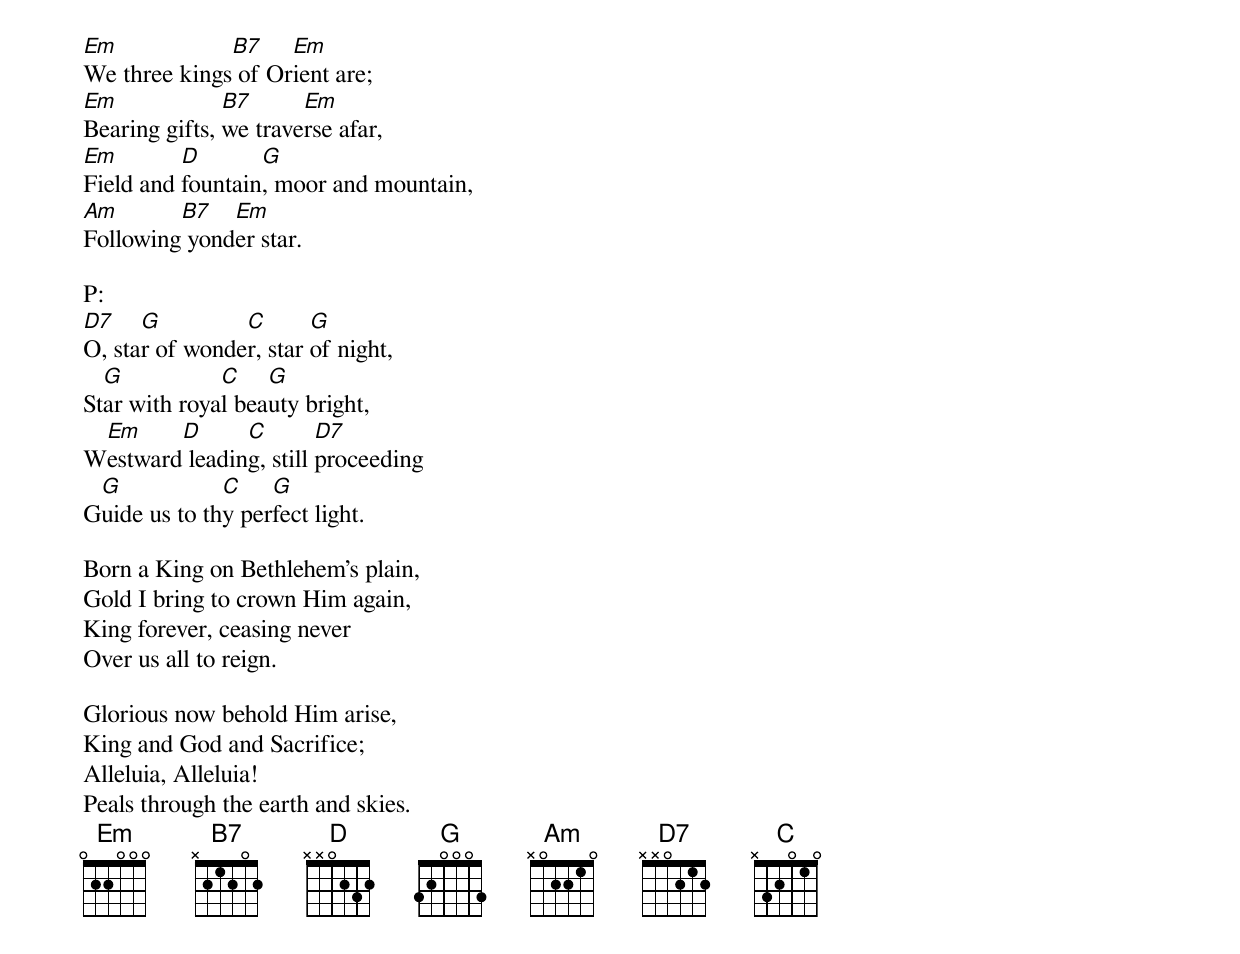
[Em]We three kings[B7] of Or[Em]ient are;
[Em]Bearing gifts, [B7]we trave[Em]rse afar,
[Em]Field and [D]fountain[G], moor and mountain,
[Am]Following[B7] yond[Em]er star.

P:
[D7]O, sta[G]r of wonde[C]r, star [G]of night,
St[G]ar with roya[C]l bea[G]uty bright,
W[Em]estward[D] leadin[C]g, still [D7]proceeding
G[G]uide us to th[C]y per[G]fect light.

Born a King on Bethlehem's plain,
Gold I bring to crown Him again,
King forever, ceasing never
Over us all to reign.

Glorious now behold Him arise,
King and God and Sacrifice;
Alleluia, Alleluia!
Peals through the earth and skies.
